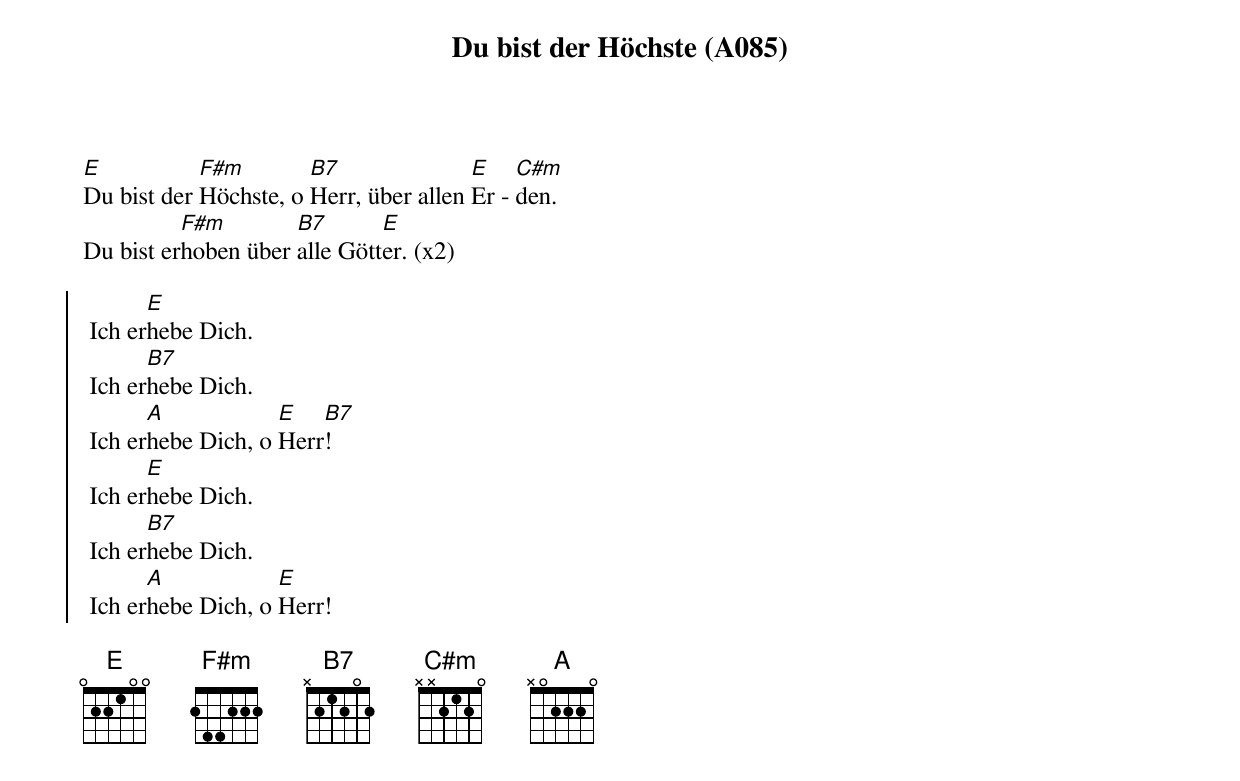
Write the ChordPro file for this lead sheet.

{title: Du bist der Höchste (A085)}
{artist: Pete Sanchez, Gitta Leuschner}
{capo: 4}

[E]Du bist der [F#m]Höchste, o [B7]Herr, über allen [E]Er - [C#m]den.
Du bist er[F#m]hoben über [B7]alle Gött[E]er. (x2)

{soc}
 Ich er[E]hebe Dich.
 Ich er[B7]hebe Dich.
 Ich er[A]hebe Dich, o [E]Herr[B7]!
 Ich er[E]hebe Dich.
 Ich er[B7]hebe Dich.
 Ich er[A]hebe Dich, o [E]Herr!
 {eoc}

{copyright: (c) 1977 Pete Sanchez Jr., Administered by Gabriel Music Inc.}
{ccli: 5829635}
